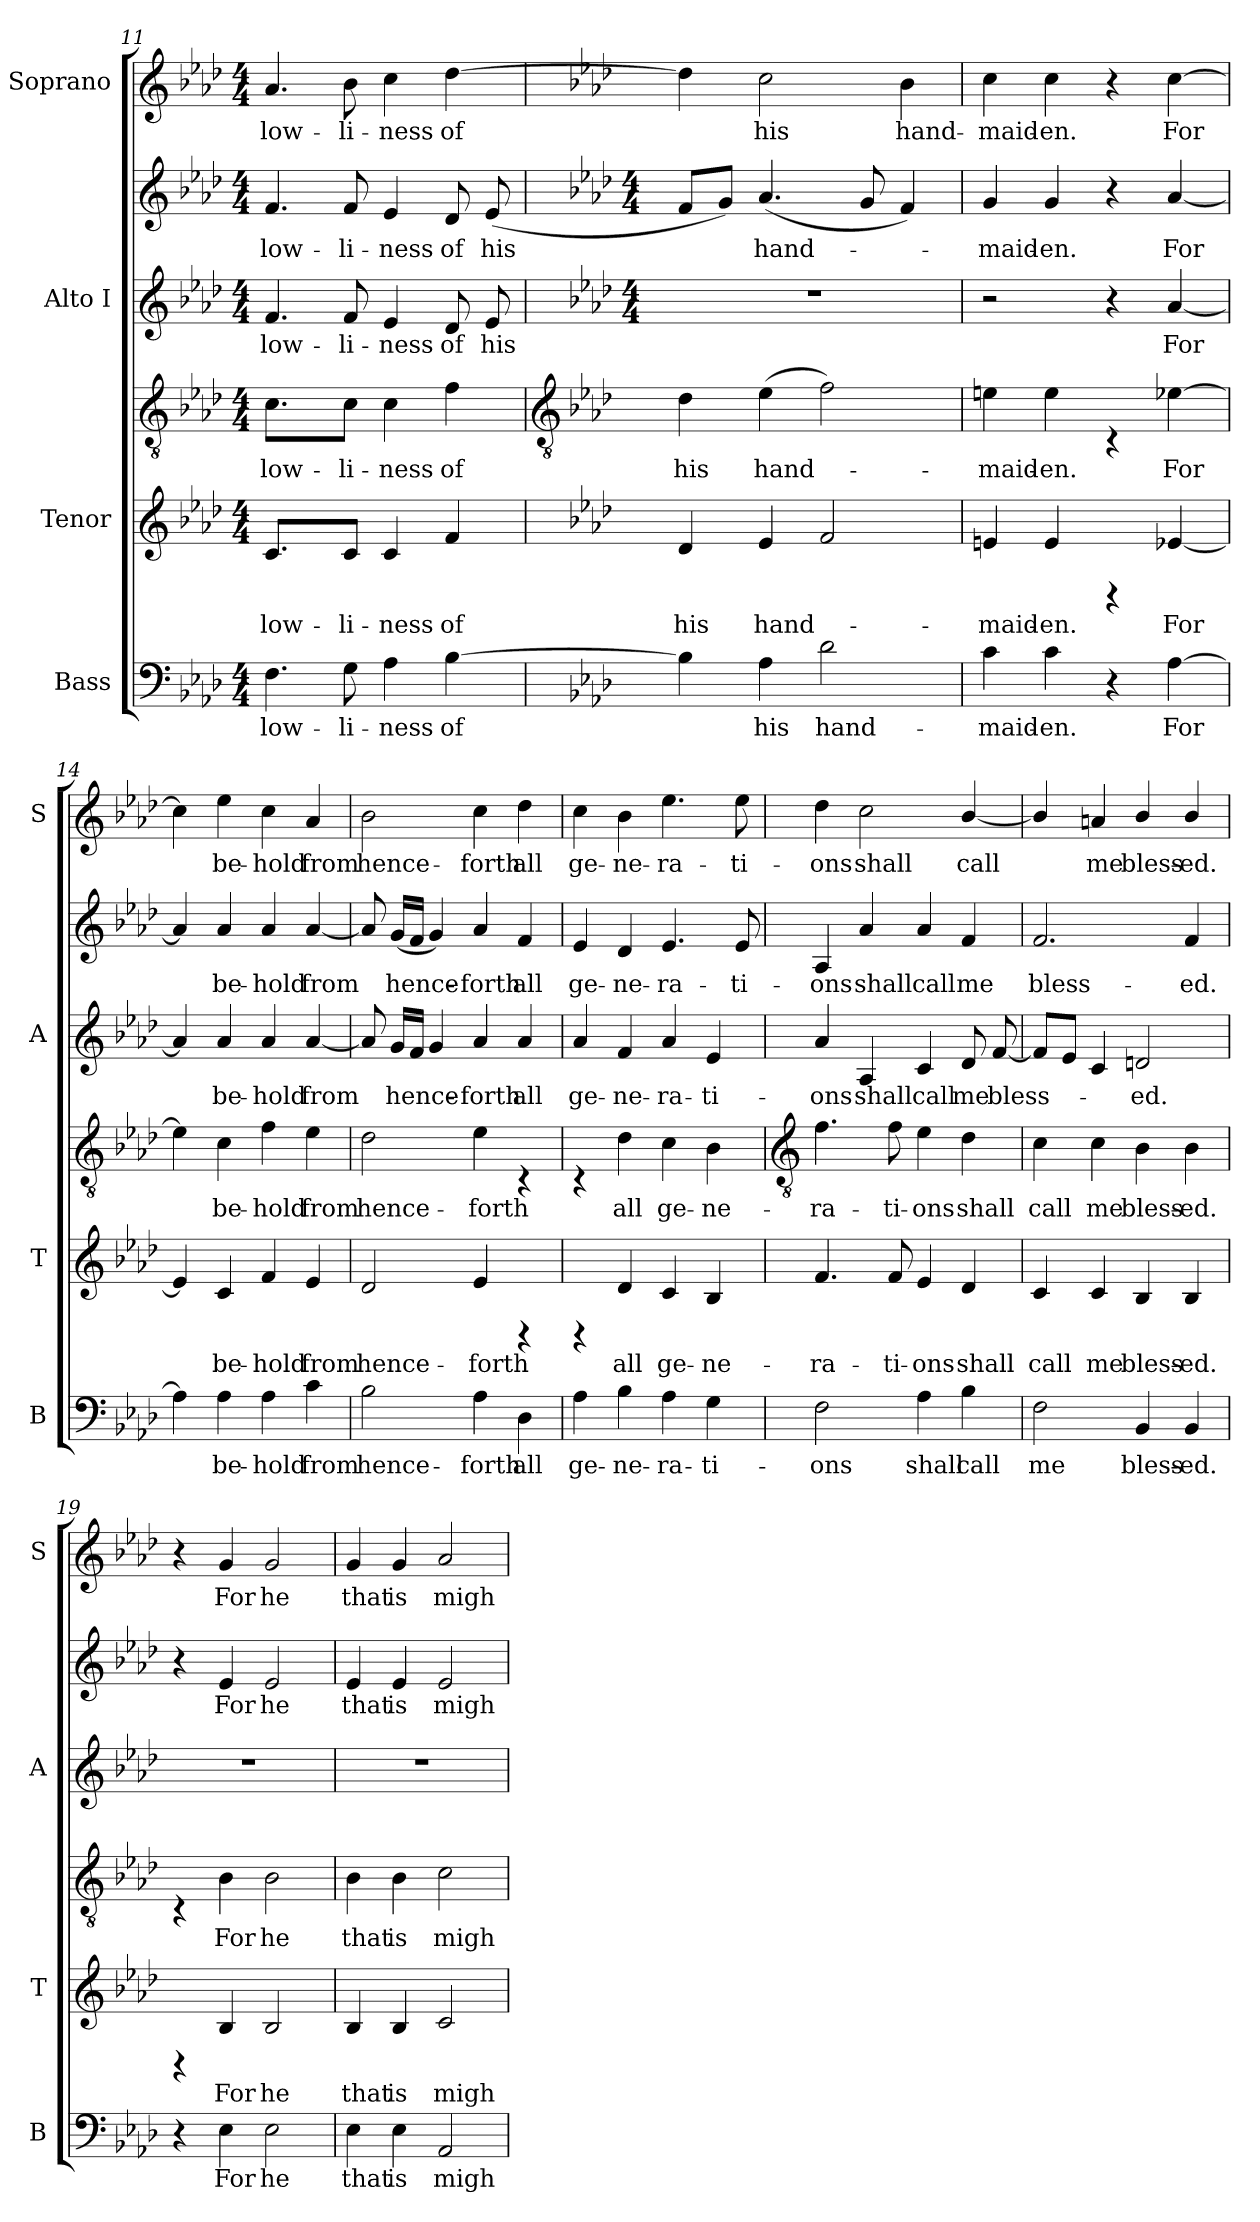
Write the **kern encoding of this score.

**kern	**text	**kern	**text	**kern	**text	**kern	**text	**kern	**text	**kern	**text
*part4	*part4	*part3	*part3	*part3	*part3	*part2	*part2	*part2	*part2	*part1	*part1
*staff6	*staff6	*staff5	*staff5	*staff4	*staff4	*staff3	*staff3	*staff2	*staff2	*staff1	*staff1
*I"Bass	*	*I"Tenor	*	*	*	*I"Alto I	*	*	*	*I"Soprano	*
*I'B	*	*I'T	*	*	*	*I'A	*	*	*	*I'S	*
*clefF4	*	*	*	*clefGv2	*	*clefG2	*	*clefG2	*	*clefG2	*
*k[b-e-a-d-]	*	*k[b-e-a-d-]	*	*k[b-e-a-d-]	*	*k[b-e-a-d-]	*	*k[b-e-a-d-]	*	*k[b-e-a-d-]	*
*A-:	*	*A-:	*	*A-:	*	*A-:	*	*A-:	*	*A-:	*
*M4/4	*	*M4/4	*	*M4/4	*	*M4/4	*	*M4/4	*	*M4/4	*
=11	=11	=11	=11	=11	=11	=11	=11	=11	=11	=11	=11
!	!LO:LY:b	!	!LO:LY:b	!	!LO:LY:b	!	!LO:LY:b	!	!LO:LY:b	!	!LO:LY:b
4.F	low-	4.c	low-	4.c	low-	4.f	low-	4.f	low-	4.a-	low-
!	!LO:LY:b	!	!LO:LY:b	!	!LO:LY:b	!	!LO:LY:b	!	!LO:LY:b	!	!LO:LY:b
8G	-li-	8cJ	-li-	8cJ	-li-	8f	-li-	8f	-li-	8b-	-li-
!	!LO:LY:b	!	!LO:LY:b	!	!LO:LY:b	!	!LO:LY:b	!	!LO:LY:b	!	!LO:LY:b
4A-	-ness	4c	-ness	4c	-ness	4e-	-ness	4e-	-ness	4cc	-ness
!	!LO:LY:b	!	!LO:LY:b	!	!LO:LY:b	!	!LO:LY:b	!	!LO:LY:b	!	!LO:LY:b
[4B-	of	4f	of	4f	of	8d-	of	8d-	of	[4dd-	of
!	!	!	!	!	!	!	!LO:LY:b	!	!LO:LY:b	!	!
.	.	.	.	.	.	8e-L	his	(<8e-L	his	.	.
!!LO:LB:g=z
=12	=12	=12	=12	=12	=12	=12	=12	=12	=12	=12	=12
*	*	*	*	*clefGv2	*	*	*	*	*	*	*
*	*	*	*	*	*	*k[b-e-a-d-]	*	*k[b-e-a-d-]	*	*	*
*	*	*	*	*	*	*A-:	*	*A-:	*	*	*
*	*	*	*	*	*	*M4/4	*	*M4/4	*	*	*
!	!	!	!LO:LY:b	!	!LO:LY:b	!	!	!	!	!	!
4B-]	.	4d-	his	4d-	his	1r	.	8fL	.	4dd-]	.
.	.	.	.	.	.	.	.	8gJ)	.	.	.
!	!LO:LY:b	!	!LO:LY:b	!	!LO:LY:b	!	!	!	!LO:LY:b	!	!LO:LY:b
4A-	his	4e-	hand-	(>4e-	hand-	.	.	(<4.a-	hand-	2cc	his
!	!LO:LY:b	!	!	!	!	!	!	!	!	!	!
2d-	hand-	2f	.	2f)	.	.	.	.	.	.	.
.	.	.	.	.	.	.	.	8g	.	.	.
!	!	!	!	!	!	!	!	!	!	!	!LO:LY:b
.	.	.	.	.	.	.	.	4f)	.	4b-	hand-
=13	=13	=13	=13	=13	=13	=13	=13	=13	=13	=13	=13
!	!LO:LY:b	!	!LO:LY:b	!	!LO:LY:b	!	!	!	!LO:LY:b	!	!LO:LY:b
4c	-maid-	4en	maid-	4en	maid-	2r	.	4g	maid-	4cc	-maid-
!	!LO:LY:b	!	!LO:LY:b	!	!LO:LY:b	!	!	!	!LO:LY:b	!	!LO:LY:b
4c	-en.	4e	-en.	4e	-en.	.	.	4g	-en.	4cc	-en.
4r	.	4rBB	.	4rBB	.	4r	.	4r	.	4r	.
!	!LO:LY:b	!	!LO:LY:b	!	!LO:LY:b	!	!LO:LY:b	!	!LO:LY:b	!	!LO:LY:b
[4A-	For	[4e-X	For	[4e-X	For	[4a-	For	[4a-	For	[4cc	For
=14	=14	=14	=14	=14	=14	=14	=14	=14	=14	=14	=14
4A-]	.	4e-]	.	4e-]	.	4a-]	.	4a-]	.	4cc]	.
!	!LO:LY:b	!	!LO:LY:b	!	!LO:LY:b	!	!LO:LY:b	!	!LO:LY:b	!	!LO:LY:b
4A-	be-	4c	be-	4c	be-	4a-	be-	4a-	be-	4ee-	be-
!	!LO:LY:b	!	!LO:LY:b	!	!LO:LY:b	!	!LO:LY:b	!	!LO:LY:b	!	!LO:LY:b
4A-	-hold	4f	-hold	4f	-hold	4a-	-hold	4a-	-hold	4cc	-hold
!	!LO:LY:b	!	!LO:LY:b	!	!LO:LY:b	!	!LO:LY:b	!	!LO:LY:b	!	!LO:LY:b
4c	from	4e-	from	4e-	from	[4a-	from	[4a-	from	4a-	from
=15	=15	=15	=15	=15	=15	=15	=15	=15	=15	=15	=15
!	!LO:LY:b	!	!LO:LY:b	!	!LO:LY:b	!	!	!	!	!	!LO:LY:b
2B-	hence-	2d-	hence-	2d-	hence-	8a-]	.	8a-]	.	2b-	hence-
!	!	!	!	!	!	!	!LO:LY:b	!	!LO:LY:b	!	!
.	.	.	.	.	.	16gLL	hence-	(<16gLL	hence-	.	.
.	.	.	.	.	.	16fJJ	.	16fJJ	.	.	.
.	.	.	.	.	.	4g	.	4g)	.	.	.
!	!LO:LY:b	!	!LO:LY:b	!	!LO:LY:b	!	!LO:LY:b	!	!LO:LY:b	!	!LO:LY:b
4A-	-forth	4e-	-forth	4e-	-forth	4a-	forth	4a-	forth	4cc	-forth
!	!LO:LY:b	!	!	!	!	!	!LO:LY:b	!	!LO:LY:b	!	!LO:LY:b
4D-	all	4rBB	.	4rBB	.	4a-	all	4f	all	4dd-	all
=16	=16	=16	=16	=16	=16	=16	=16	=16	=16	=16	=16
!	!LO:LY:b	!	!	!	!	!	!LO:LY:b	!	!LO:LY:b	!	!LO:LY:b
4A-	ge-	4rBB	.	4rBB	.	4a-	-ge-	4e-	ge-	4cc	ge-
!	!LO:LY:b	!	!LO:LY:b	!	!LO:LY:b	!	!LO:LY:b	!	!LO:LY:b	!	!LO:LY:b
4B-	-ne-	4d-	all	4d-	all	4f	-ne-	4d-	-ne-	4b-	-ne-
!	!LO:LY:b	!	!LO:LY:b	!	!LO:LY:b	!	!LO:LY:b	!	!LO:LY:b	!	!LO:LY:b
4A-	-ra-	4c	ge-	4c	ge-	4a-	-ra-	4.e-	-ra-	4.ee-	-ra-
!	!LO:LY:b	!	!LO:LY:b	!	!LO:LY:b	!	!LO:LY:b	!	!	!	!
4G	-ti-	4B-	-ne-	4B-	-ne-	4e-	-ti-	.	.	.	.
!	!	!	!	!	!	!	!	!	!LO:LY:b	!	!LO:LY:b
.	.	.	.	.	.	.	.	8e-	-ti-	8ee-	-ti-
!!LO:LB:g=z
=17	=17	=17	=17	=17	=17	=17	=17	=17	=17	=17	=17
*	*	*	*	*clefGv2	*	*	*	*	*	*	*
!	!LO:LY:b	!	!LO:LY:b	!	!LO:LY:b	!	!LO:LY:b	!	!LO:LY:b	!	!LO:LY:b
2F	-ons	4.f	-ra-	4.f	-ra-	4a-	ons	4A-	-ons	4dd-	-ons
!	!	!	!	!	!	!	!LO:LY:b	!	!LO:LY:b	!	!LO:LY:b
.	.	.	.	.	.	4A-	shall	4a-	shall	2cc	shall
!	!	!	!LO:LY:b	!	!LO:LY:b	!	!	!	!	!	!
.	.	8f	-ti-	8f	-ti-	.	.	.	.	.	.
!	!LO:LY:b	!	!LO:LY:b	!	!LO:LY:b	!	!LO:LY:b	!	!LO:LY:b	!	!
4A-	shall	4e-	-ons	4e-	-ons	4c	call	4a-	call	.	.
!	!LO:LY:b	!	!LO:LY:b	!	!LO:LY:b	!	!LO:LY:b	!	!LO:LY:b	!	!LO:LY:b
4B-	call	4d-	shall	4d-	shall	8d-	me	4f	me	[4b-/	call
!	!	!	!	!	!	!	!LO:LY:b	!	!	!	!
.	.	.	.	.	.	[8f	bless-	.	.	.	.
=18	=18	=18	=18	=18	=18	=18	=18	=18	=18	=18	=18
!	!LO:LY:b	!	!LO:LY:b	!	!LO:LY:b	!	!	!	!LO:LY:b	!	!
2F	me	4c	call	4c	call	8fL]	.	2.f	bless-	4b-/]	.
.	.	.	.	.	.	8e-J	.	.	.	.	.
!	!	!	!LO:LY:b	!	!LO:LY:b	!	!	!	!	!	!LO:LY:b
.	.	4c	me	4c	me	4c	.	.	.	4an	me
!	!LO:LY:b	!	!LO:LY:b	!	!LO:LY:b	!	!LO:LY:b	!	!	!	!LO:LY:b
4BB-	bless-	4B-	bless-	4B-	bless-	2dn	ed.	.	.	4b-/	bless-
!	!LO:LY:b	!	!LO:LY:b	!	!LO:LY:b	!	!	!	!LO:LY:b	!	!LO:LY:b
4BB-	-ed.	4B-	-ed.	4B-	-ed.	.	.	4f	-ed.	4b-/	-ed.
=19	=19	=19	=19	=19	=19	=19	=19	=19	=19	=19	=19
4r	.	4rBB	.	4rBB	.	1r	.	4r	.	4r	.
!	!LO:LY:b	!	!LO:LY:b	!	!LO:LY:b	!	!	!	!LO:LY:b	!	!LO:LY:b
4E-	For	4B-	For	4B-	For	.	.	4e-	For	4g	For
!	!LO:LY:b	!	!LO:LY:b	!	!LO:LY:b	!	!	!	!LO:LY:b	!	!LO:LY:b
2E-	he	2B-	he	2B-	he	.	.	2e-	he	2g	he
=20	=20	=20	=20	=20	=20	=20	=20	=20	=20	=20	=20
!	!LO:LY:b	!	!LO:LY:b	!	!LO:LY:b	!	!	!	!LO:LY:b	!	!LO:LY:b
4E-	that	4B-	that	4B-	that	1r	.	4e-	that	4g	that
!	!LO:LY:b	!	!LO:LY:b	!	!LO:LY:b	!	!	!	!LO:LY:b	!	!LO:LY:b
4E-	is	4B-	is	4B-	is	.	.	4e-	is	4g	is
!	!LO:LY:b	!	!LO:LY:b	!	!LO:LY:b	!	!	!	!LO:LY:b	!	!LO:LY:b
2AA-	migh-	2c	migh-	2c	migh-	.	.	2e-	migh-	2a-	migh-
=	=	=	=	=	=	=	=	=	=	=	=
*-	*-	*-	*-	*-	*-	*-	*-	*-	*-	*-	*-
